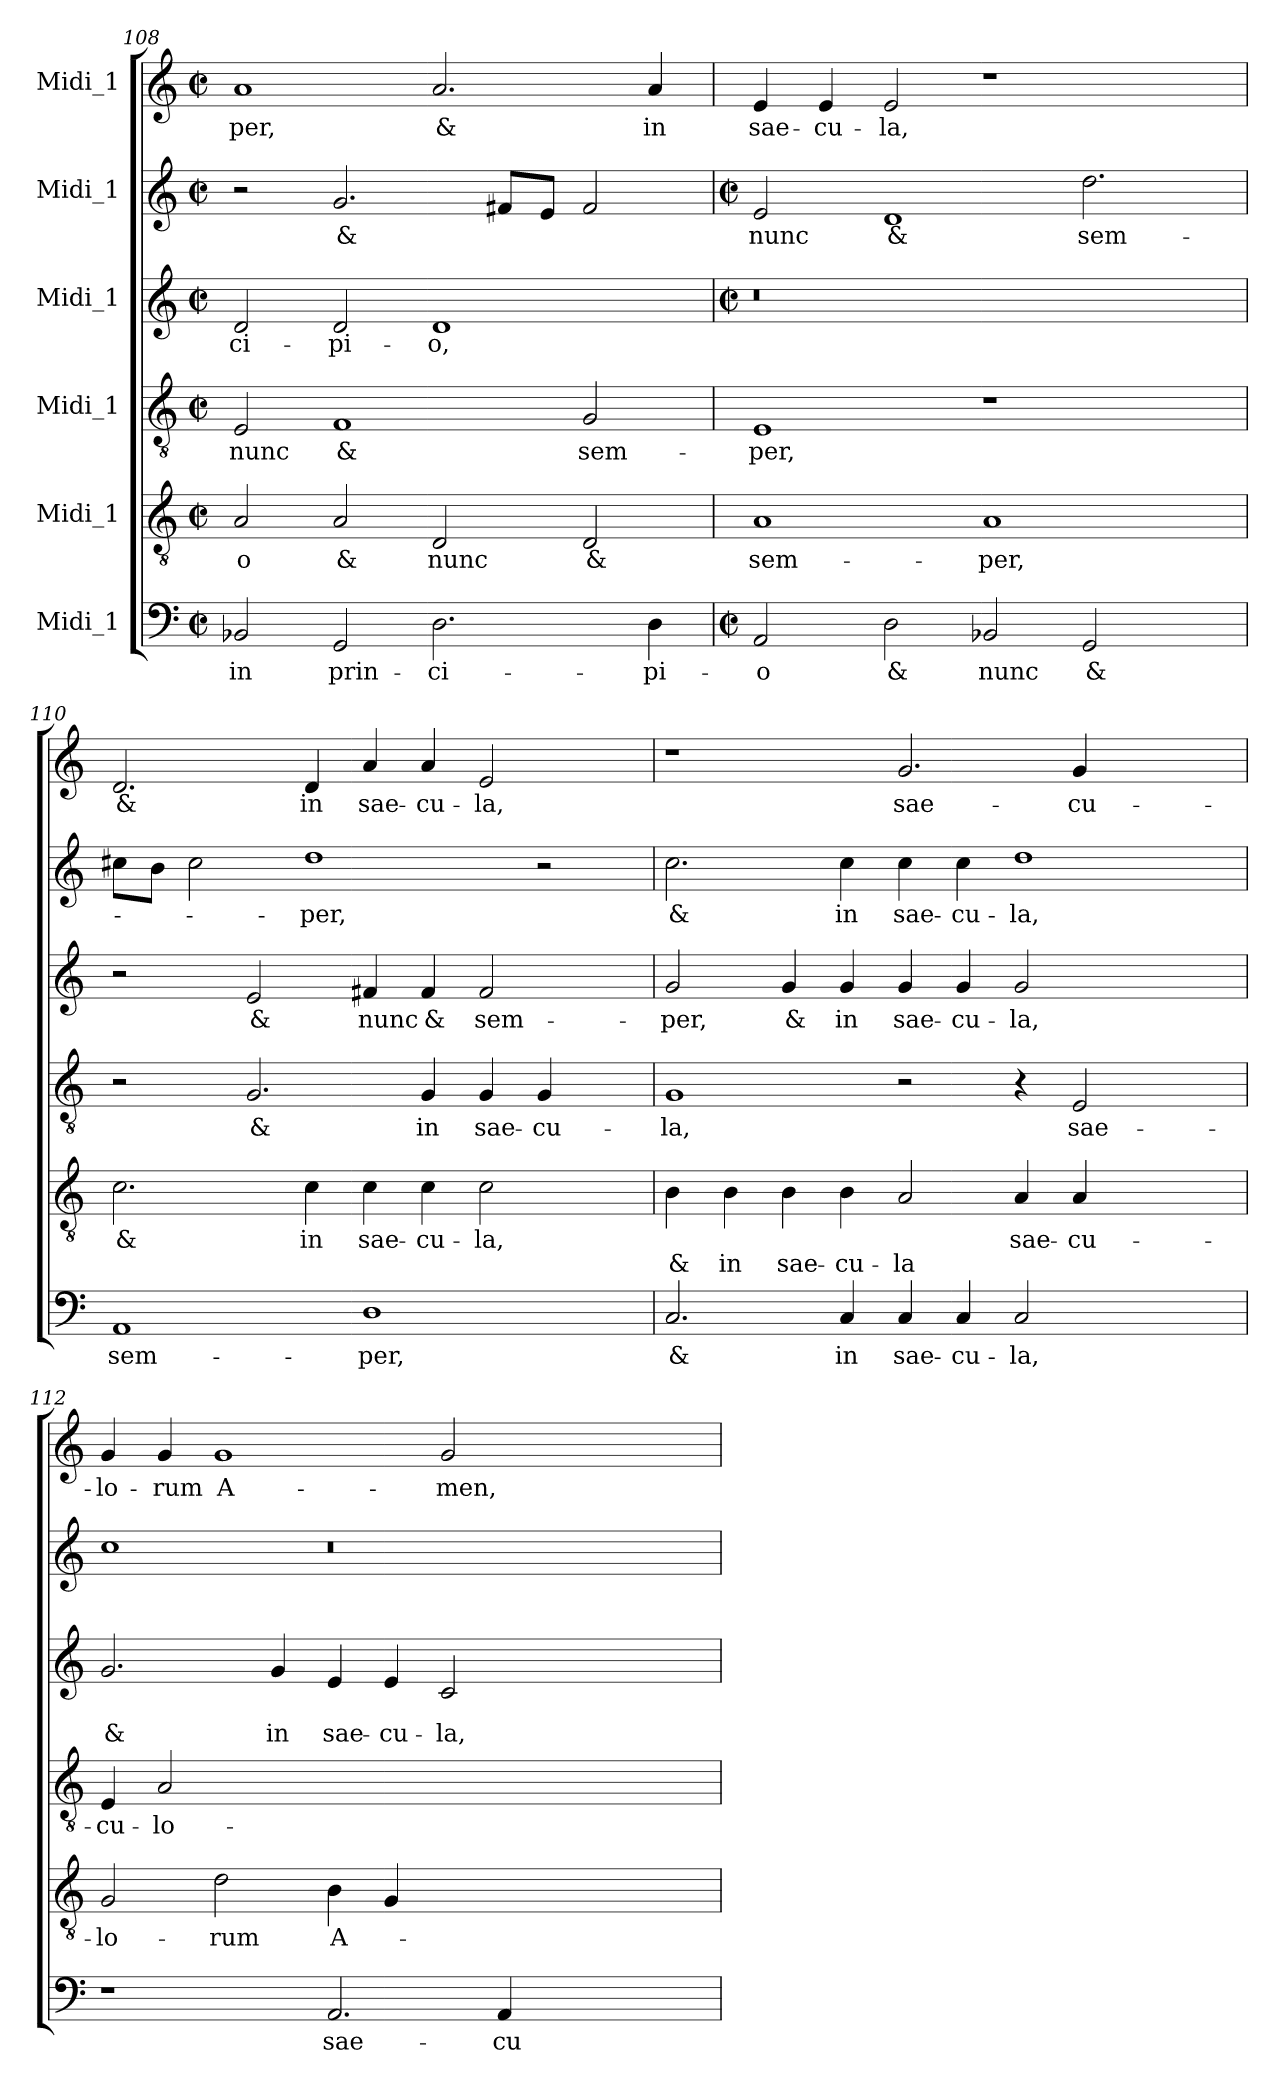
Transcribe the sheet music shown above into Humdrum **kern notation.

**kern	**text	**kern	**text	**text	**kern	**text	**kern	**text	**text	**kern	**text	**kern	**text
*part6	*part6	*part5	*part5	*part5	*part4	*part4	*part3	*part3	*part3	*part2	*part2	*part1	*part1
*staff6	*staff6	*staff5	*staff5	*staff5	*staff4	*staff4	*staff3	*staff3	*staff3	*staff2	*staff2	*staff1	*staff1
*I"Midi_1	*	*I"Midi_1	*	*	*I"Midi_1	*	*I"Midi_1	*	*	*I"Midi_1	*	*I"Midi_1	*
!!LO:LB:g=z
*clefF4	*	*clefGv2	*	*	*clefGv2	*	*clefG2	*	*	*clefG2	*	*clefG2	*
*k[]	*	*k[]	*	*	*k[]	*	*k[]	*	*	*k[]	*	*k[]	*
*C:	*	*C:	*	*	*C:	*	*C:	*	*	*C:	*	*C:	*
*M4/2	*	*M4/2	*	*	*M4/2	*	*M4/2	*	*	*M4/2	*	*M4/2	*
*met(c|)	*	*met(c|)	*	*	*met(c|)	*	*met(c|)	*	*	*met(c|)	*	*met(c|)	*
=108A	=108A	=108A	=108A	=108A	=108A	=108A	=108A	=108A	=108A	=108A	=108A	=108A	=108A
!	!LO:LY:b	!	!LO:LY:b	!	!	!LO:LY:b	!	!LO:LY:b	!	!	!	!	!LO:LY:b
2BB-X	in	2A	-o	.	2E	nunc	2d	-ci-	.	2r	.	1a	-per,
!	!LO:LY:b	!	!LO:LY:b	!	!	!LO:LY:b	!	!LO:LY:b	!	!	!LO:LY:b	!	!
2GG	prin-	2A	&	.	1F	&	2d	-pi-	.	2.g	&	.	.
!	!LO:LY:b	!	!LO:LY:b	!	!	!	!	!LO:LY:b	!	!	!	!	!LO:LY:b
2.D	-ci-	2D	nunc	.	.	.	1d	-o,	.	.	.	2.a	&
.	.	.	.	.	.	.	.	.	.	8f#L	.	.	.
.	.	.	.	.	.	.	.	.	.	8eJ	.	.	.
!	!	!	!LO:LY:b	!	!	!LO:LY:b	!	!	!	!	!	!	!
.	.	2D	&	.	2G	sem-	.	.	.	2f#	.	.	.
!	!LO:LY:b	!	!	!	!	!	!	!	!	!	!	!	!LO:LY:b
4D	-pi-	.	.	.	.	.	.	.	.	.	.	4a	in
!!LO:LB:g=z
=109A	=109A	=109A	=109A	=109A	=109A	=109A	=109A	=109A	=109A	=109A	=109A	=109A	=109A
*M4/2	*	*	*	*	*	*	*M4/2	*	*	*M4/2	*	*	*
*met(c|)	*	*	*	*	*	*	*met(c|)	*	*	*met(c|)	*	*	*
!	!LO:LY:b	!	!LO:LY:b	!	!	!LO:LY:b	!	!	!	!	!LO:LY:b	!	!LO:LY:b
2AA	-o	1A	sem-	.	1E	-per,	0r	.	.	2e	nunc	4e	sae-
!	!	!	!	!	!	!	!	!	!	!	!	!	!LO:LY:b
.	.	.	.	.	.	.	.	.	.	.	.	4e	-cu-
!	!LO:LY:b	!	!	!	!	!	!	!	!	!	!LO:LY:b	!	!LO:LY:b
2D	&	.	.	.	.	.	.	.	.	1d	&	2e	-la,
!	!LO:LY:b	!	!LO:LY:b	!	!	!	!	!	!	!	!	!	!
2BB-X	nunc	1A	-per,	.	1r	.	.	.	.	.	.	1r	.
!	!LO:LY:b	!	!	!	!	!	!	!	!	!	!LO:LY:b	!	!
2GG	&	.	.	.	.	.	.	.	.	2.dd	sem-	.	.
4ryy	.	4ryy	.	.	4ryy	.	4ryy	.	.	.	.	4ryy	.
=110A	=110A	=110A	=110A	=110A	=110A	=110A	=110A	=110A	=110A	=110A	=110A	=110A	=110A
!	!LO:LY:b	!	!LO:LY:b	!	!	!	!	!	!	!	!	!	!LO:LY:b
1AA	sem-	2.c	&	.	2r	.	2r	.	.	8cc#L	.	2.d	&
.	.	.	.	.	.	.	.	.	.	8bJ	.	.	.
.	.	.	.	.	.	.	.	.	.	2cc#	.	.	.
!	!	!	!	!	!	!LO:LY:b	!	!LO:LY:b	!	!	!	!	!
.	.	.	.	.	2.G	&	2e	&	.	.	.	.	.
!	!	!	!LO:LY:b	!	!	!	!	!	!	!	!LO:LY:b	!	!LO:LY:b
.	.	4c	in	.	.	.	.	.	.	1dd	-per,	4d	in
!	!LO:LY:b	!	!LO:LY:b	!	!	!	!	!LO:LY:b	!	!	!	!	!LO:LY:b
1D	-per,	4c	sae-	.	.	.	4f#X	nunc	.	.	.	4a	sae-
!	!	!	!LO:LY:b	!	!	!LO:LY:b	!	!LO:LY:b	!	!	!	!	!LO:LY:b
.	.	4c	-cu-	.	4G	in	4f#	&	.	.	.	4a	-cu-
!	!	!	!LO:LY:b	!	!	!LO:LY:b	!	!LO:LY:b	!	!	!	!	!LO:LY:b
.	.	2c	-la,	.	4G	sae-	2f#	sem-	.	.	.	2e	-la,
!	!	!	!	!	!	!LO:LY:b	!	!	!	!	!	!	!
.	.	.	.	.	4G	-cu-	.	.	.	2r	.	.	.
4ryy	.	4ryy	.	.	4ryy	.	4ryy	.	.	.	.	4ryy	.
=111A	=111A	=111A	=111A	=111A	=111A	=111A	=111A	=111A	=111A	=111A	=111A	=111A	=111A
!	!LO:LY:b	!	!	!LO:LY:b	!	!LO:LY:b	!	!LO:LY:b	!	!	!LO:LY:b	!	!
2.C	&	4B	.	&	1G	-la,	2g	-per,	.	2.cc	&	1r	.
!	!	!	!	!LO:LY:b	!	!	!	!	!	!	!	!	!
.	.	4B	.	in	.	.	.	.	.	.	.	.	.
!	!	!	!	!LO:LY:b	!	!	!	!LO:LY:b	!	!	!	!	!
.	.	4B	.	sae-	.	.	4g	&	.	.	.	.	.
!	!LO:LY:b	!	!	!LO:LY:b	!	!	!	!LO:LY:b	!	!	!LO:LY:b	!	!
4C	in	4B	.	-cu-	.	.	4g	in	.	4cc	in	.	.
!	!LO:LY:b	!	!	!LO:LY:b	!	!	!	!LO:LY:b	!	!	!LO:LY:b	!	!LO:LY:b
4C	sae-	2A	.	-la	2r	.	4g	sae-	.	4cc	sae-	2.g	sae-
!	!LO:LY:b	!	!	!	!	!	!	!LO:LY:b	!	!	!LO:LY:b	!	!
4C	-cu-	.	.	.	.	.	4g	-cu-	.	4cc	-cu-	.	.
!	!LO:LY:b	!	!LO:LY:b	!	!	!	!	!LO:LY:b	!	!	!LO:LY:b	!	!
2C	-la,	4A	sae-	.	4r	.	2g	-la,	.	1dd	-la,	.	.
!	!	!	!LO:LY:b	!	!	!LO:LY:b	!	!	!	!	!	!	!LO:LY:b
.	.	4A	-cu-	.	2E	sae-	.	.	.	.	.	4g	-cu-
2ryy	.	2ryy	.	.	.	.	2ryy	.	.	.	.	2ryy	.
.	.	.	.	.	4ryy	.	.	.	.	.	.	.	.
!!LO:LB:g=z
=112	=112	=112	=112	=112	=112	=112	=112	=112	=112	=112	=112	=112	=112
!	!	!	!LO:LY:b	!	!	!LO:LY:b	!	!	!LO:LY:b	!	!	!	!LO:LY:b
*	*	*	*	*	*	*	*	*	*	*	*	*^	*
1r	.	2G	-lo-	.	4E	-cu-	2.g	.	&	1cc	.	4g	0ryy	-lo-
!	!	!	!	!	!	!LO:LY:b	!	!	!	!	!	!	!	!LO:LY:b
.	.	.	.	.	2A	-lo-	.	.	.	.	.	4g	.	-rum
!	!	!	!LO:LY:b	!	!	!	!	!	!	!	!	!	!	!LO:LY:b
.	.	2d	-rum	.	.	.	.	.	.	.	.	1g	.	A-
!	!	!	!	!	!	!LO:LY:b	!	!	!LO:LY:b	!	!	!	!	!
.	.	.	.	.	[1Gyy	-rum_____	4g	.	in	.	.	.	.	.
!	!LO:LY:b	!	!LO:LY:b	!	!	!	!	!	!LO:LY:b	!	!	!	!	!
2.AA	sae-	4B	A-	.	.	.	4e	.	sae-	0r	.	.	.	.
!	!	!	!	!	!	!	!	!	!LO:LY:b	!	!	!	!	!
.	.	4G	.	.	.	.	4e	.	-cu-	.	.	.	.	.
!	!	!	!	!	!	!	!	!	!LO:LY:b	!	!	!	!	!LO:LY:b
.	.	[2cyy	.	.	.	.	2c	.	-la,	.	.	2g	.	-men,
!	!LO:LY:b	!	!	!	!	!	!	!	!	!	!	!	!	!
4AA	-cu-	.	.	.	1ryy	.	.	.	.	.	.	.	.	.
1ryy	.	1ryy	.	.	.	.	1ryy	.	.	.	.	1ryy	1ryy	.
.	.	.	.	.	4ryy	.	.	.	.	.	.	.	.	.
*	*	*	*	*	*	*	*	*	*	*	*	*v	*v	*
=	=	=	=	=	=	=	=	=	=	=	=	=	=
*-	*-	*-	*-	*-	*-	*-	*-	*-	*-	*-	*-	*-	*-
